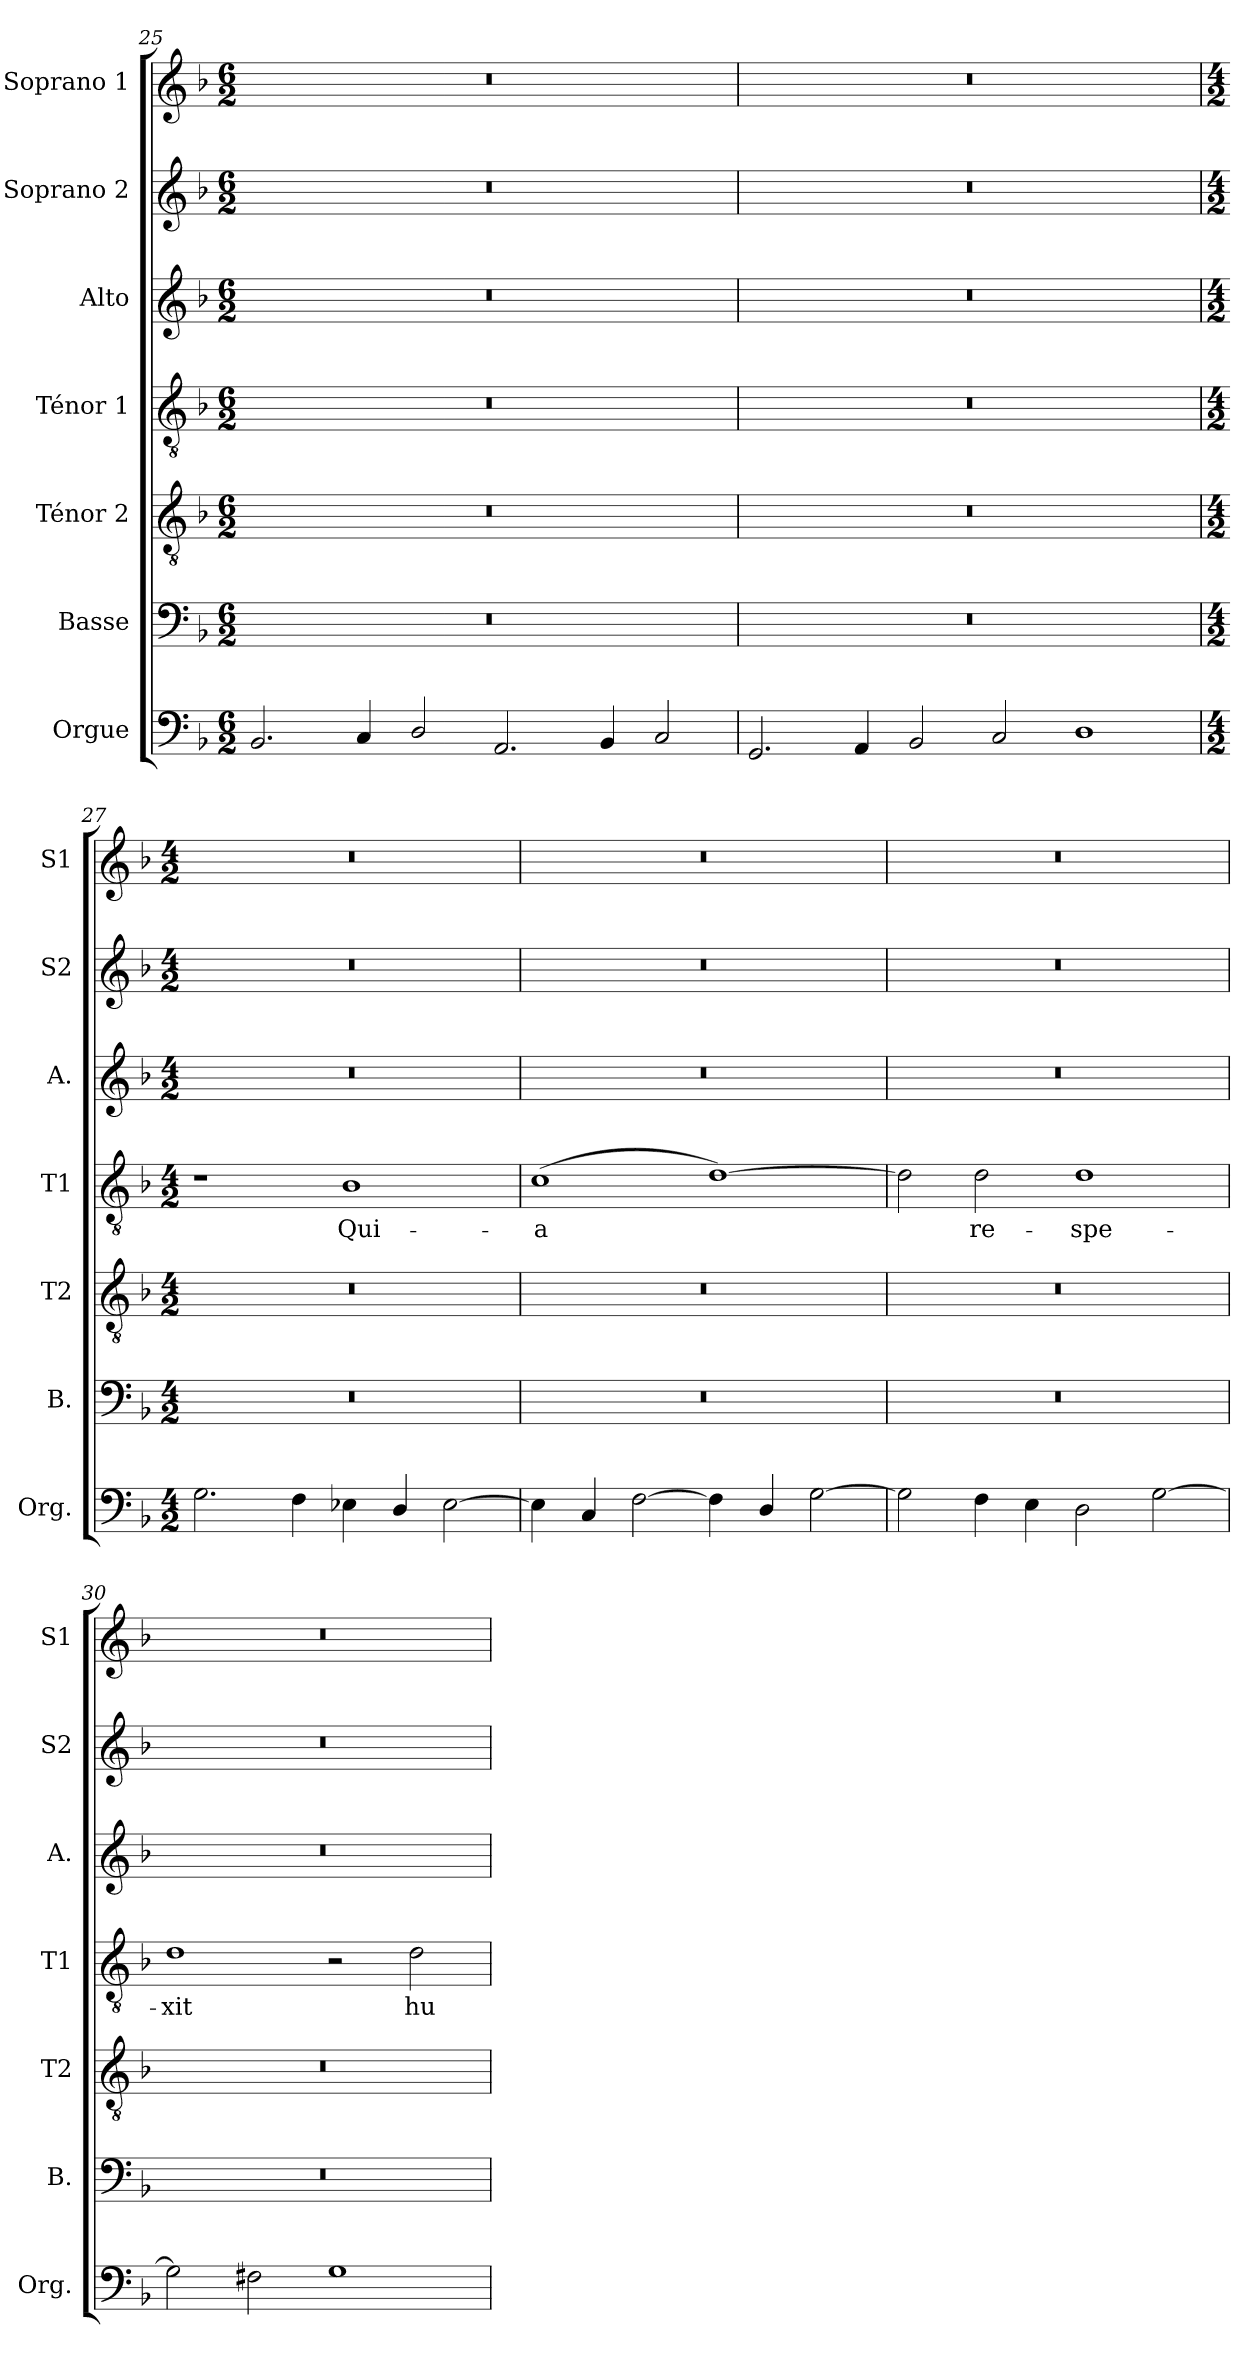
**kern	**kern	**kern	**kern	**text	**kern	**kern	**kern
*part7	*part6	*part5	*part4	*part4	*part3	*part2	*part1
*staff7	*staff6	*staff5	*staff4	*staff4	*staff3	*staff2	*staff1
*I"Orgue	*I"Basse	*I"Ténor 2	*I"Ténor 1	*	*I"Alto	*I"Soprano 2	*I"Soprano 1
*I'Org.	*I'B.	*I'T2	*I'T1	*	*I'A.	*I'S2	*I'S1
*clefF4	*clefF4	*clefGv2	*clefGv2	*	*clefG2	*clefG2	*clefG2
*k[b-]	*k[b-]	*k[b-]	*k[b-]	*	*k[b-]	*k[b-]	*k[b-]
*M6/2	*M6/2	*M6/2	*M6/2	*	*M6/2	*M6/2	*M6/2
=25	=25	=25	=25	=25	=25	=25	=25
2.BB-/	0.r	0.r	0.r	.	0.r	0.r	0.r
4C/	.	.	.	.	.	.	.
2D/	.	.	.	.	.	.	.
2.AA/	.	.	.	.	.	.	.
4BB-/	.	.	.	.	.	.	.
2C/	.	.	.	.	.	.	.
=26	=26	=26	=26	=26	=26	=26	=26
2.GG/	0.r	0.r	0.r	.	0.r	0.r	0.r
4AA/	.	.	.	.	.	.	.
2BB-/	.	.	.	.	.	.	.
2C/	.	.	.	.	.	.	.
1D	.	.	.	.	.	.	.
=27	=27	=27	=27	=27	=27	=27	=27
*M4/2	*M4/2	*M4/2	*M4/2	*	*M4/2	*M4/2	*M4/2
2.G\	0r	0r	1r	.	0r	0r	0r
4F\	.	.	.	.	.	.	.
!	!	!	!	!LO:LY:b	!	!	!
4E-X\	.	.	1B-	Qui-	.	.	.
4D/	.	.	.	.	.	.	.
[2E-\	.	.	.	.	.	.	.
=28	=28	=28	=28	=28	=28	=28	=28
!	!	!	!	!LO:LY:b	!	!	!
4E-\]	0r	0r	(>1c	-a	0r	0r	0r
4C/	.	.	.	.	.	.	.
[2F\	.	.	.	.	.	.	.
4F\]	.	.	[1d)	.	.	.	.
4D/	.	.	.	.	.	.	.
[2G\	.	.	.	.	.	.	.
!!LO:LB:g=z
=29	=29	=29	=29	=29	=29	=29	=29
2G\]	0r	0r	2d\]	.	0r	0r	0r
!	!	!	!	!LO:LY:b	!	!	!
4F\	.	.	2d\	re-	.	.	.
4E\	.	.	.	.	.	.	.
!	!	!	!	!LO:LY:b	!	!	!
2D\	.	.	1d	-spe-	.	.	.
[2G\	.	.	.	.	.	.	.
=30	=30	=30	=30	=30	=30	=30	=30
!	!	!	!	!LO:LY:b	!	!	!
2G\]	0r	0r	1d	-xit	0r	0r	0r
2F#X\	.	.	.	.	.	.	.
1G	.	.	2r	.	.	.	.
!	!	!	!	!LO:LY:b	!	!	!
.	.	.	2d\	hu-	.	.	.
=	=	=	=	=	=	=	=
*-	*-	*-	*-	*-	*-	*-	*-
